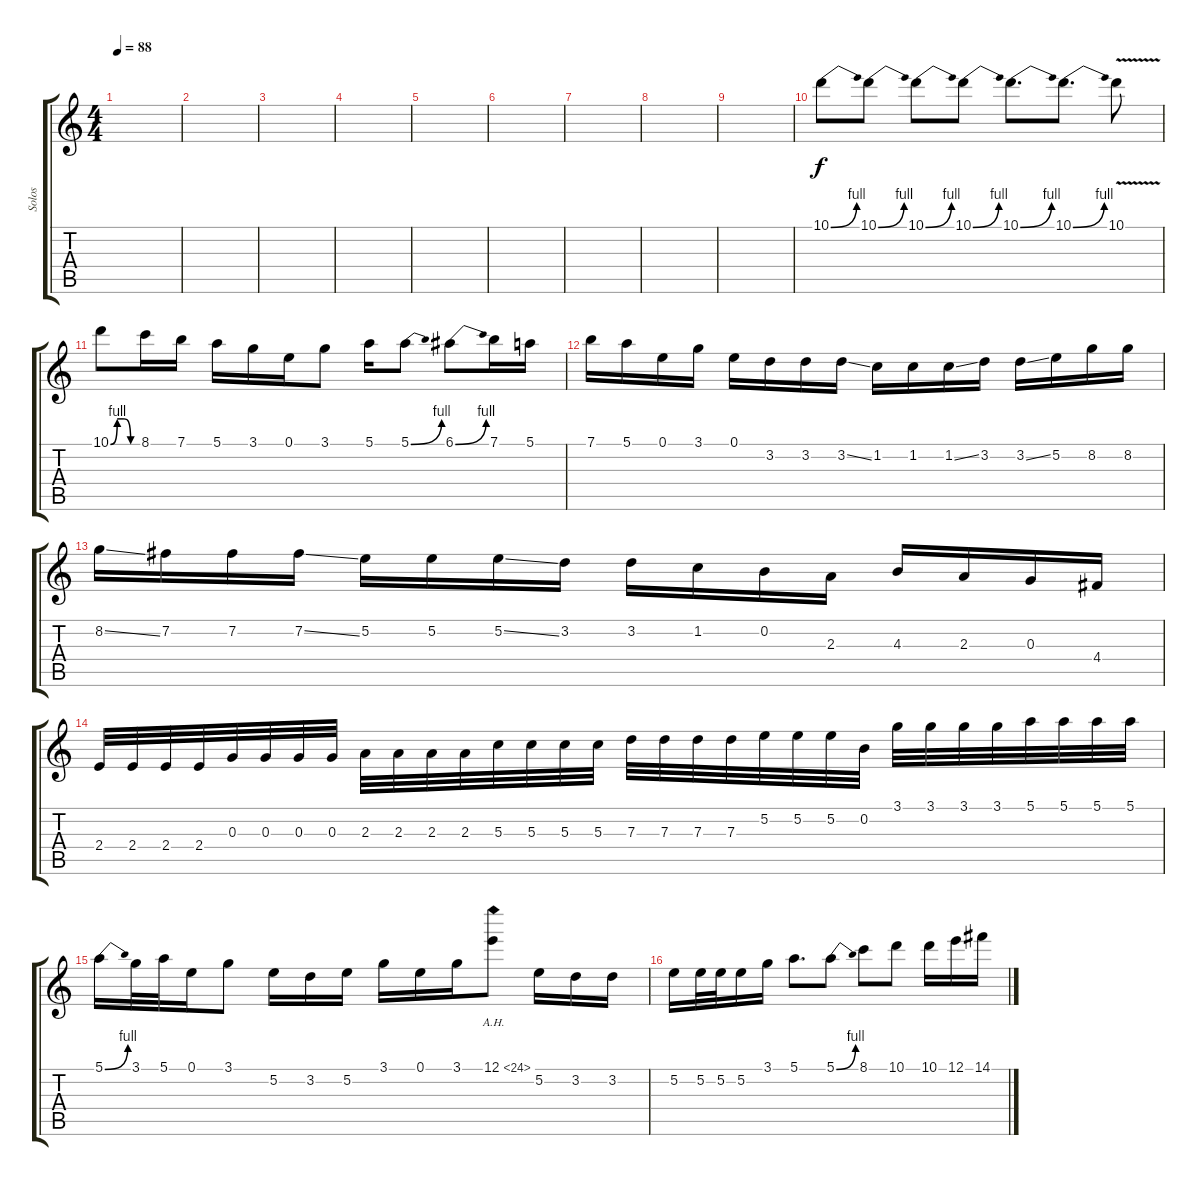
\track ("Solos" "Solos") {instrument distortionguitar}
\staff {score tabs}
\tuning (E4 B3 G3 D3 A2 E2) {hide}
\ts (4 4)
\tempo 88
\clef g2
\ks c
|
|
|
|
|
|
|
|
|
10.1{be (bend 0 0 60 4)}.8 10.1{be (bend 0 0 60 4)}.8 10.1{be (bend 0 0 60 4)}.8 10.1{be (bend 0 0 60 4)}.8 10.1{be (bend 0 0 60 4)}.8{d} 10.1{be (bend 0 0 60 4)}.8{d} 10.1{v}.8 |
10.1{be (custom 0 0 15 4 30 4 45 0 60 0)}.8 8.1.16 7.1.16 5.1.16 3.1.16 0.1.16 3.1.8 5.1.16 5.1{be (bend 0 0 60 4)}.8 6.1{be (bend 0 0 60 4)}.8 7.1.16 5.1.16 |
7.1.16 5.1.16 0.1.16 3.1.16 0.1.16 3.2.16 3.2.16 3.2{ss}.16 1.2.16 1.2.16 1.2{ss}.16 3.2.16 3.2{ss}.16 5.2.16 8.2.16 8.2.16 |
8.2{ss}.16 7.2.16 7.2.16 7.2{ss}.16 5.2.16 5.2.16 5.2{ss}.16 3.2.16 3.2.16 1.2.16 0.2.16 2.3.16 4.3.16 2.3.16 0.3.16 4.4.16 |
2.4.32 2.4.32 2.4.32 2.4.32 0.3.32 0.3.32 0.3.32 0.3.32 2.3.32 2.3.32 2.3.32 2.3.32 5.3.32 5.3.32 5.3.32 5.3.32 7.3.32 7.3.32 7.3.32 7.3.32 5.2.32 5.2.32 5.2.32 0.2.32 3.1.32 3.1.32 3.1.32 3.1.32 5.1.32 5.1.32 5.1.32 5.1.32 |
5.1{be (bend 0 0 60 4)}.16 3.1.32 5.1.32 0.1.16 3.1.8 5.2.16 3.2.16 5.2.16 3.1.16 0.1.16 3.1.16 12.1{ah 12}.8 5.2.16 3.2.16 3.2.16 |
5.2.16 5.2.32 5.2.32 5.2.16 3.1.16 5.1.8{d} 5.1{be (bend 0 0 60 4)}.8 8.1.8 10.1.8 10.1.16 12.1.16 14.1.16
